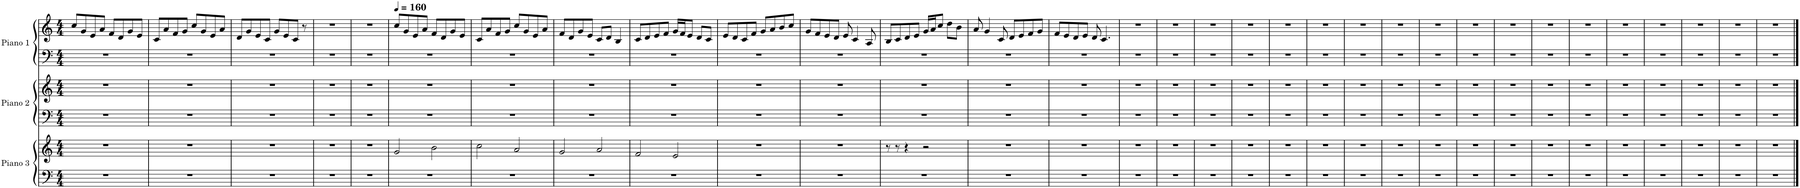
**kern	**kern	**kern	**kern	**kern	**kern
*part3	*part3	*part2	*part2	*part1	*part1
*staff6	*staff5	*staff4	*staff3	*staff2	*staff1
*I"Piano 3	*	*I"Piano 2	*	*I"Piano 1	*
*I'Pno. 3	*	*I'Pno. 2	*	*I'Pno. 1	*
*clefF4	*clefG2	*clefF4	*clefG2	*clefF4	*clefG2
*k[]	*k[]	*k[]	*k[]	*k[]	*k[]
*M4/4	*M4/4	*M4/4	*M4/4	*M4/4	*M4/4
=1	=1	=1	=1	=1	=1
1r	1r	1r	1r	1r	8cc/L
.	.	.	.	.	8g/
.	.	.	.	.	8e/
.	.	.	.	.	8a/J
.	.	.	.	.	8f/L
.	.	.	.	.	8d/
.	.	.	.	.	8g/
.	.	.	.	.	8e/J
=2	=2	=2	=2	=2	=2
1r	1r	1r	1r	1r	8c/L
.	.	.	.	.	8a/
.	.	.	.	.	8f/
.	.	.	.	.	8g/J
.	.	.	.	.	8cc/L
.	.	.	.	.	8g/
.	.	.	.	.	8e/
.	.	.	.	.	8a/J
=3	=3	=3	=3	=3	=3
1r	1r	1r	1r	1r	8d/L
.	.	.	.	.	8g/
.	.	.	.	.	8e/
.	.	.	.	.	8c/J
.	.	.	.	.	8g/L
.	.	.	.	.	8e/
.	.	.	.	.	8c/J
.	.	.	.	.	8r
=4	=4	=4	=4	=4	=4
1r	1r	1r	1r	1r	1r
=5	=5	=5	=5	=5	=5
1r	1r	1r	1r	1r	1r
=6	=6	=6	=6	=6	=6
*	*	*	*	*	*MM160
1r	2g/	1r	1r	1r	8cc/L
.	.	.	.	.	8g/
.	.	.	.	.	8e/
.	.	.	.	.	8a/J
.	2b\	.	.	.	8f/L
.	.	.	.	.	8d/
.	.	.	.	.	8g/
.	.	.	.	.	8e/J
=7	=7	=7	=7	=7	=7
1r	2cc\	1r	1r	1r	8c/L
.	.	.	.	.	8a/
.	.	.	.	.	8f/
.	.	.	.	.	8g/J
.	2a/	.	.	.	8cc/L
.	.	.	.	.	8g/
.	.	.	.	.	8e/
.	.	.	.	.	8a/J
=8	=8	=8	=8	=8	=8
1r	2g/	1r	1r	1r	8f/L
.	.	.	.	.	8d/
.	.	.	.	.	8g/
.	.	.	.	.	8e/J
.	2a/	.	.	.	8c/L
.	.	.	.	.	8d/J
.	.	.	.	.	4B/
=9	=9	=9	=9	=9	=9
1r	2f/	1r	1r	1r	8c/L
.	.	.	.	.	8d/
.	.	.	.	.	8e/
.	.	.	.	.	8f/J
.	2e/	.	.	.	16g/LL
.	.	.	.	.	16f/J
.	.	.	.	.	8e/J
.	.	.	.	.	8d/L
.	.	.	.	.	8c/J
=10	=10	=10	=10	=10	=10
1r	1r	1r	1r	1r	8e/L
.	.	.	.	.	8d/
.	.	.	.	.	8c/
.	.	.	.	.	8f/J
.	.	.	.	.	8g/L
.	.	.	.	.	8a/
.	.	.	.	.	8b/
.	.	.	.	.	8cc/J
=11	=11	=11	=11	=11	=11
1r	1r	1r	1r	1r	8g/L
.	.	.	.	.	8f/
.	.	.	.	.	8e/
.	.	.	.	.	8d/J
.	.	.	.	.	8e/
.	.	.	.	.	4c/
.	.	.	.	.	8A/
=12	=12	=12	=12	=12	=12
1r	8r	1r	1r	1r	8B/L
.	8r	.	.	.	8c/
.	4r	.	.	.	8d/
.	.	.	.	.	8e/J
.	2r	.	.	.	16g/LL
.	.	.	.	.	16a/J
.	.	.	.	.	8cc/J
.	.	.	.	.	8dd\L
.	.	.	.	.	8b\J
=13	=13	=13	=13	=13	=13
1r	1r	1r	1r	1r	8a/
.	.	.	.	.	4g/
.	.	.	.	.	8c/
.	.	.	.	.	8d/L
.	.	.	.	.	8e/
.	.	.	.	.	8f/
.	.	.	.	.	8g/J
=14	=14	=14	=14	=14	=14
1r	1r	1r	1r	1r	8f/L
.	.	.	.	.	8e/
.	.	.	.	.	8d/
.	.	.	.	.	8e/J
.	.	.	.	.	8d/
.	.	.	.	.	4.c/
=15	=15	=15	=15	=15	=15
1r	1r	1r	1r	1r	1r
=16	=16	=16	=16	=16	=16
1r	1r	1r	1r	1r	1r
=17	=17	=17	=17	=17	=17
1r	1r	1r	1r	1r	1r
=18	=18	=18	=18	=18	=18
1r	1r	1r	1r	1r	1r
=19	=19	=19	=19	=19	=19
1r	1r	1r	1r	1r	1r
=20	=20	=20	=20	=20	=20
1r	1r	1r	1r	1r	1r
=21	=21	=21	=21	=21	=21
1r	1r	1r	1r	1r	1r
=22	=22	=22	=22	=22	=22
1r	1r	1r	1r	1r	1r
=23	=23	=23	=23	=23	=23
1r	1r	1r	1r	1r	1r
=24	=24	=24	=24	=24	=24
1r	1r	1r	1r	1r	1r
=25	=25	=25	=25	=25	=25
1r	1r	1r	1r	1r	1r
=26	=26	=26	=26	=26	=26
1r	1r	1r	1r	1r	1r
=27	=27	=27	=27	=27	=27
1r	1r	1r	1r	1r	1r
=28	=28	=28	=28	=28	=28
1r	1r	1r	1r	1r	1r
=29	=29	=29	=29	=29	=29
1r	1r	1r	1r	1r	1r
=30	=30	=30	=30	=30	=30
1r	1r	1r	1r	1r	1r
=31	=31	=31	=31	=31	=31
1r	1r	1r	1r	1r	1r
=32	=32	=32	=32	=32	=32
1r	1r	1r	1r	1r	1r
==	==	==	==	==	==
*-	*-	*-	*-	*-	*-
